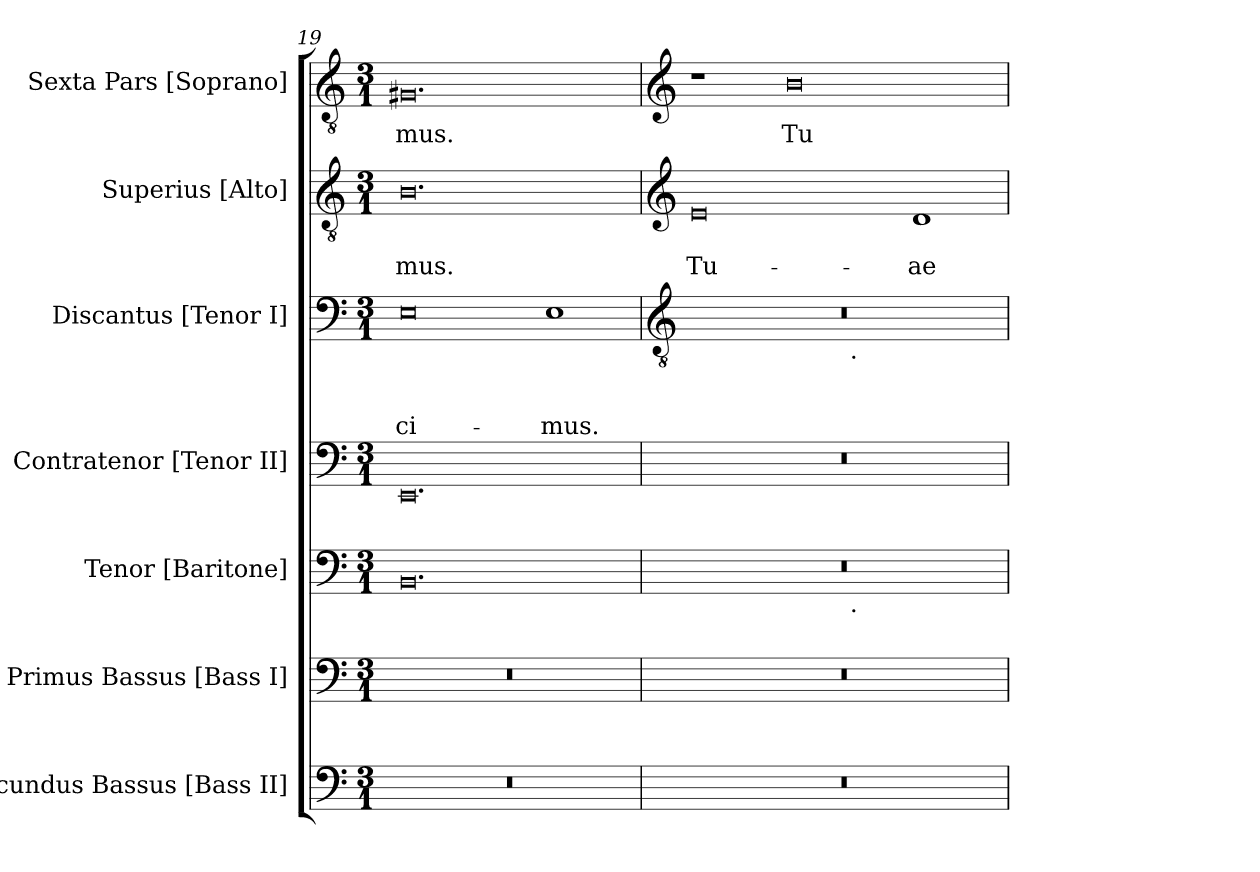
**kern	**kern	**kern	**text	**kern	**text	**kern	**text	**text	**text	**kern	**text	**text	**kern	**text
*part7	*part6	*part5	*part5	*part4	*part4	*part3	*part3	*part3	*part3	*part2	*part2	*part2	*part1	*part1
*staff7	*staff6	*staff5	*staff5	*staff4	*staff4	*staff3	*staff3	*staff3	*staff3	*staff2	*staff2	*staff2	*staff1	*staff1
*I"Secundus Bassus [Bass II]	*I"Primus Bassus [Bass I]	*I"Tenor [Baritone]	*	*I"Contratenor [Tenor II]	*	*I"Discantus [Tenor I]	*	*	*	*I"Superius [Alto]	*	*	*I"Sexta Pars [Soprano]	*
*I'B II	*I'B I	*I'Bar	*	*I'T II	*	*I'T I	*	*	*	*I'A	*	*	*I'S	*
*clefF4	*clefF4	*clefF4	*	*clefF4	*	*clefF4	*	*	*	*clefGv2	*	*	*clefGv2	*
*k[]	*k[]	*k[]	*	*k[]	*	*k[]	*	*	*	*k[]	*	*	*k[]	*
*C:	*C:	*C:	*	*C:	*	*C:	*	*	*	*C:	*	*	*C:	*
*M3/1	*M3/1	*M3/1	*	*M3/1	*	*M3/1	*	*	*	*M3/1	*	*	*M3/1	*
=19	=19	=19	=19	=19	=19	=19	=19	=19	=19	=19	=19	=19	=19	=19
!	!	!	!	!	!	!	!	!	!LO:LY:b	!	!	!LO:LY:b	!	!LO:LY:b
0.r	0.r	0.BB	.	0.EE	.	0E	.	.	-ci-	0.B	.	-mus.	0.G#X	-mus.
!	!	!	!	!	!	!	!	!	!LO:LY:b	!	!	!	!	!
.	.	.	.	.	.	1E	.	.	-mus.	.	.	.	.	.
=20	=20	=20	=20	=20	=20	=20	=20	=20	=20	=20	=20	=20	=20	=20
*	*	*	*	*	*	*clefGv2	*	*	*	*clefG2	*	*	*clefG2	*
!	!	!	!	!	!	!	!	!	!	!	!	!LO:LY:b	!	!
*	*	*^	*	*	*	*^	*	*	*	*	*	*	*	*
0.r	0.r	0.r	1.ryy	.	0.r	.	0.r	1.ryy	.	.	.	0e	.	Tu-	1r	.
!	!	!	!	!	!	!	!	!	!	!	!	!	!	!	!	!LO:LY:b
.	.	.	.	.	.	.	.	.	.	.	.	.	.	.	0b	Tu-
!	!	!	!	!	!	!	!	!LO:TX:b:t=.	!	!	!	!	!	!	!	!
!	!	!	!LO:TX:b:t=.	!	!	!	!	!	!	!	!	!	!	!	!	!
.	.	.	1.ryy	.	.	.	.	1.ryy	.	.	.	.	.	.	.	.
!	!	!	!	!	!	!	!	!	!	!	!	!	!	!LO:LY:b	!	!
.	.	.	.	.	.	.	.	.	.	.	.	1d	.	-ae	.	.
*	*	*v	*v	*	*	*	*v	*v	*	*	*	*	*	*	*	*
=	=	=	=	=	=	=	=	=	=	=	=	=	=	=
*-	*-	*-	*-	*-	*-	*-	*-	*-	*-	*-	*-	*-	*-	*-
